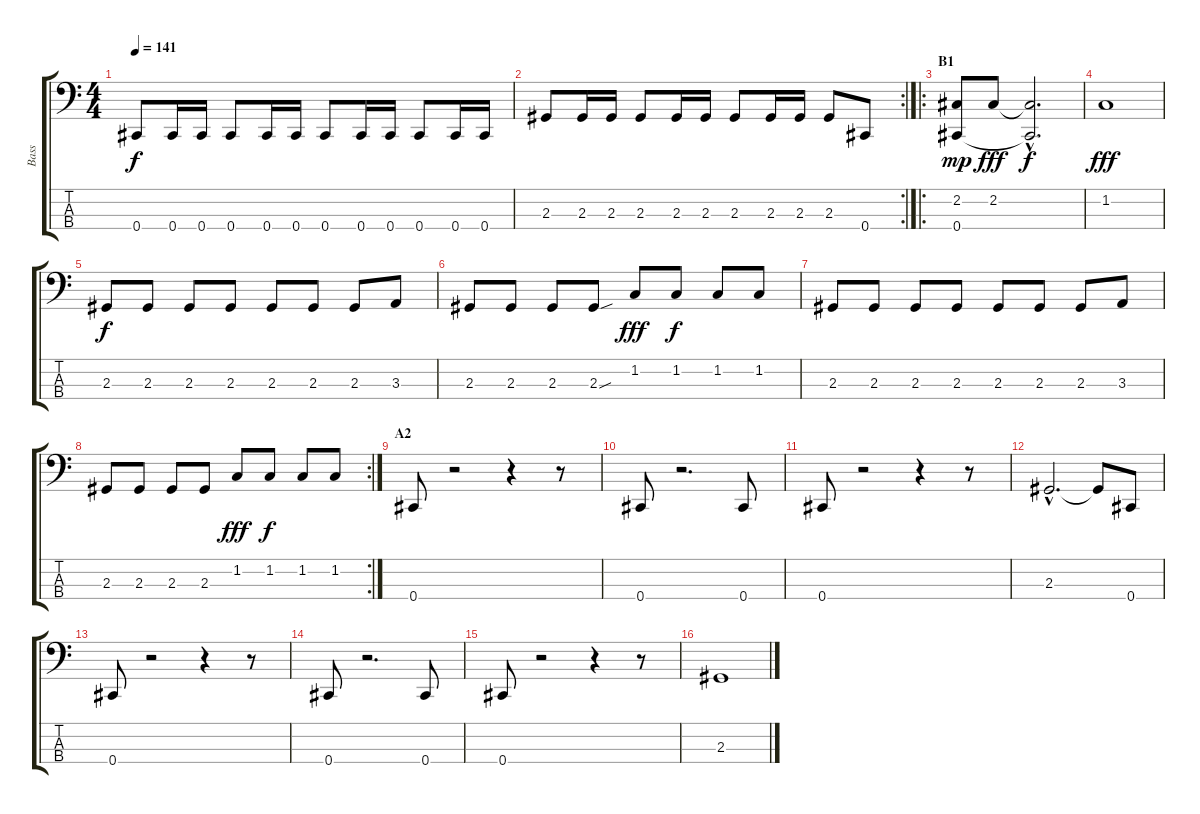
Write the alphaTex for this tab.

\track ("Bass" "Bass") {instrument electricbassfinger}
\staff {score tabs}
\tuning (E2 B1 Gb1 Db1) {hide}
\ts (4 4)
\tempo 141
\clef f4
\ks c
0.4.8{dy f} 0.4.16 0.4.16 0.4.8 0.4.16 0.4.16 0.4.8 0.4.16 0.4.16 0.4.8 0.4.16 0.4.16 |
\rc 2
2.3.8 2.3.16 2.3.16 2.3.8 2.3.16 2.3.16 2.3.8 2.3.16 2.3.16 2.3.8 0.4.8 |
\ro
\section ("" "B1")
(2.2 0.4).8{dy mp} 2.2.8{dy fff} (2.2{hac t} 0.4{hac t}).2{d dy f} |
1.2.1{dy fff} |
2.3.8{dy f} 2.3.8 2.3.8 2.3.8 2.3.8 2.3.8 2.3.8 3.3.8 |
2.3.8 2.3.8 2.3.8 2.3{sou}.8 1.2.8{dy fff} 1.2.8{dy f} 1.2.8 1.2.8 |
2.3.8 2.3.8 2.3.8 2.3.8 2.3.8 2.3.8 2.3.8 3.3.8 |
\rc 2
2.3.8 2.3.8 2.3.8 2.3.8 1.2.8{dy fff} 1.2.8{dy f} 1.2.8 1.2.8 |
\section ("" "A2")
0.4.8 r.2 r.4 r.8 |
0.4.8 r.2{d} 0.4.8 |
0.4.8 r.2 r.4 r.8 |
2.3{hac}.2{d} 2.3{t}.8 0.4.8 |
0.4.8 r.2 r.4 r.8 |
0.4.8 r.2{d} 0.4.8 |
0.4.8 r.2 r.4 r.8 |
2.3.1
